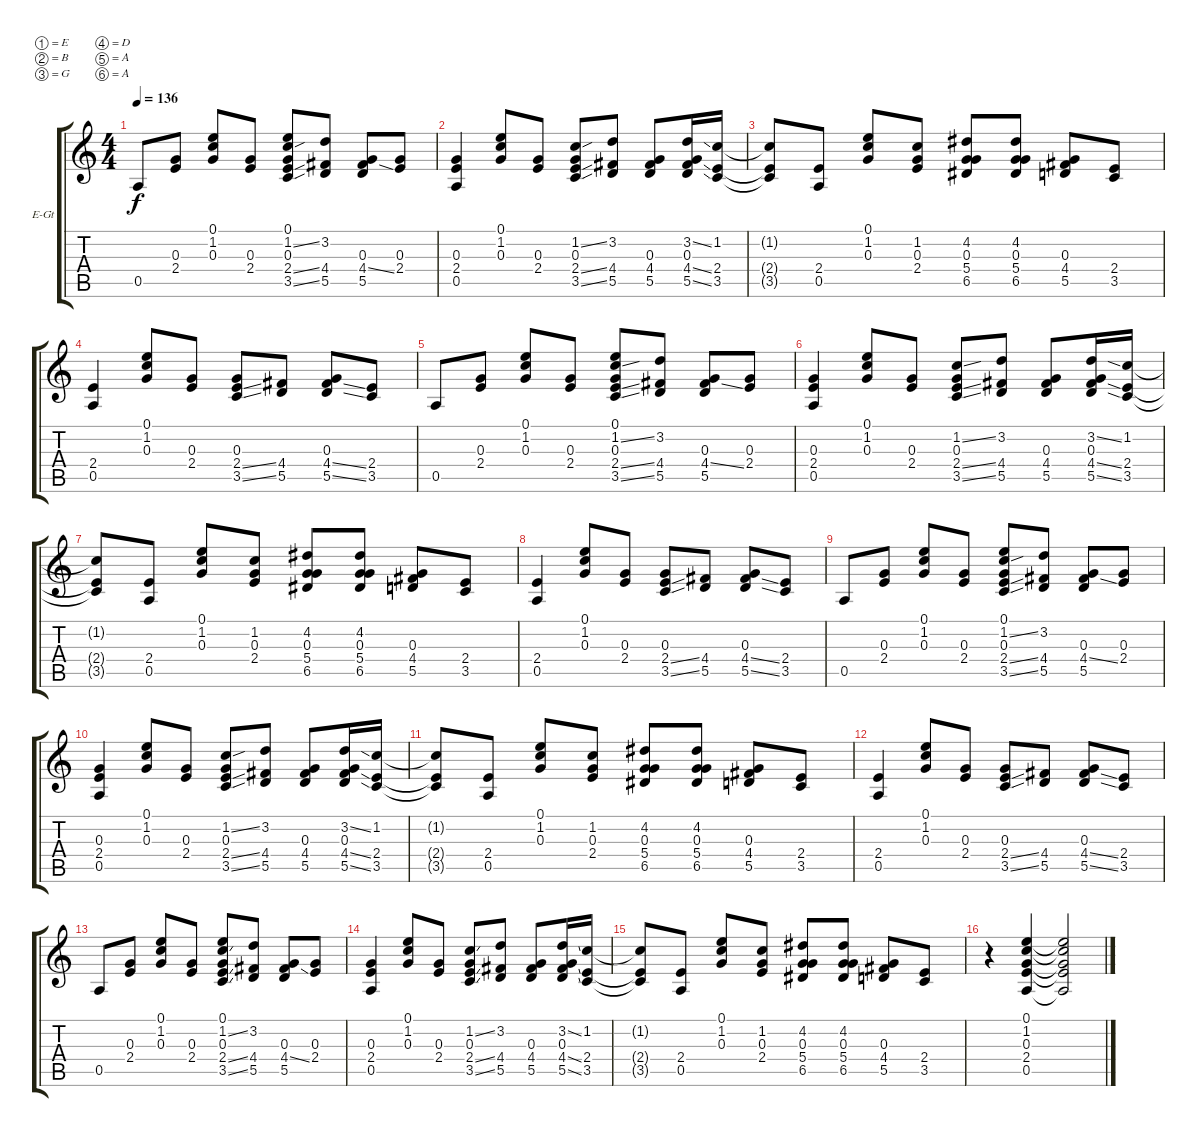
\bracketExtendMode groupsimilarinstruments
\firstSystemTrackNameOrientation horizontal
\otherSystemsTrackNameOrientation horizontal
\track ("Guitar 2" "E-Gt") {instrument electricguitarclean}
\staff {score tabs}
\tuning (E4 B3 G3 D3 A2 A1)
\ts (4 4)
\tempo 136
\clef g2
\ks c
0.5.8{dy f} (0.3 2.4).8 (0.1 1.2 0.3).8 (0.3 2.4).8 (0.1 1.2{ss} 0.3 2.4{ss} 3.5{ss}).8 (3.2 4.4 5.5).8 (0.3 4.4{ss} 5.5).8 (0.3 2.4).8 |
(0.3 2.4 0.5).4 (0.1 1.2 0.3).8 (0.3 2.4).8 (1.2{ss} 0.3 2.4{ss} 3.5{ss}).8 (3.2 4.4 5.5).8 (0.3 4.4 5.5).8 (3.2{ss} 0.3 4.4{ss} 5.5{ss}).16 (1.2 2.4 3.5).16 |
(1.2{t} 2.4{t} 3.5{t}).8 (2.4 0.5).8 (0.1 1.2 0.3).8 (1.2 0.3 2.4).8 (4.2 0.3 5.4 6.5).8 (4.2 0.3 5.4 6.5).8 (0.3 4.4 5.5).8 (2.4 3.5).8 |
(2.4 0.5).4 (0.1 1.2 0.3).8 (0.3 2.4).8 (0.3 2.4{ss} 3.5{ss}).8 (4.4 5.5).8 (0.3 4.4{ss} 5.5{ss}).8 (2.4 3.5).8 |
0.5.8 (0.3 2.4).8 (0.1 1.2 0.3).8 (0.3 2.4).8 (0.1 1.2{ss} 0.3 2.4{ss} 3.5{ss}).8 (3.2 4.4 5.5).8 (0.3 4.4{ss} 5.5).8 (0.3 2.4).8 |
(0.3 2.4 0.5).4 (0.1 1.2 0.3).8 (0.3 2.4).8 (1.2{ss} 0.3 2.4{ss} 3.5{ss}).8 (3.2 4.4 5.5).8 (0.3 4.4 5.5).8 (3.2{ss} 0.3 4.4{ss} 5.5{ss}).16 (1.2 2.4 3.5).16 |
(1.2{t} 2.4{t} 3.5{t}).8 (2.4 0.5).8 (0.1 1.2 0.3).8 (1.2 0.3 2.4).8 (4.2 0.3 5.4 6.5).8 (4.2 0.3 5.4 6.5).8 (0.3 4.4 5.5).8 (2.4 3.5).8 |
(2.4 0.5).4 (0.1 1.2 0.3).8 (0.3 2.4).8 (0.3 2.4{ss} 3.5{ss}).8 (4.4 5.5).8 (0.3 4.4{ss} 5.5{ss}).8 (2.4 3.5).8 |
0.5.8 (0.3 2.4).8 (0.1 1.2 0.3).8 (0.3 2.4).8 (0.1 1.2{ss} 0.3 2.4{ss} 3.5{ss}).8 (3.2 4.4 5.5).8 (0.3 4.4{ss} 5.5).8 (0.3 2.4).8 |
(0.3 2.4 0.5).4 (0.1 1.2 0.3).8 (0.3 2.4).8 (1.2{ss} 0.3 2.4{ss} 3.5{ss}).8 (3.2 4.4 5.5).8 (0.3 4.4 5.5).8 (3.2{ss} 0.3 4.4{ss} 5.5{ss}).16 (1.2 2.4 3.5).16 |
(1.2{t} 2.4{t} 3.5{t}).8 (2.4 0.5).8 (0.1 1.2 0.3).8 (1.2 0.3 2.4).8 (4.2 0.3 5.4 6.5).8 (4.2 0.3 5.4 6.5).8 (0.3 4.4 5.5).8 (2.4 3.5).8 |
(2.4 0.5).4 (0.1 1.2 0.3).8 (0.3 2.4).8 (0.3 2.4{ss} 3.5{ss}).8 (4.4 5.5).8 (0.3 4.4{ss} 5.5{ss}).8 (2.4 3.5).8 |
0.5.8 (0.3 2.4).8 (0.1 1.2 0.3).8 (0.3 2.4).8 (0.1 1.2{ss} 0.3 2.4{ss} 3.5{ss}).8 (3.2 4.4 5.5).8 (0.3 4.4{ss} 5.5).8 (0.3 2.4).8 |
(0.3 2.4 0.5).4 (0.1 1.2 0.3).8 (0.3 2.4).8 (1.2{ss} 0.3 2.4{ss} 3.5{ss}).8 (3.2 4.4 5.5).8 (0.3 4.4 5.5).8 (3.2{ss} 0.3 4.4{ss} 5.5{ss}).16 (1.2 2.4 3.5).16 |
(1.2{t} 2.4{t} 3.5{t}).8 (2.4 0.5).8 (0.1 1.2 0.3).8 (1.2 0.3 2.4).8 (4.2 0.3 5.4 6.5).8 (4.2 0.3 5.4 6.5).8 (0.3 4.4 5.5).8 (2.4 3.5).8 |
r.4 (0.1 1.2 0.3 2.4 0.5).4 (0.1{t} 1.2{t} 0.3{t} 2.4{t} 0.5{t}).2
